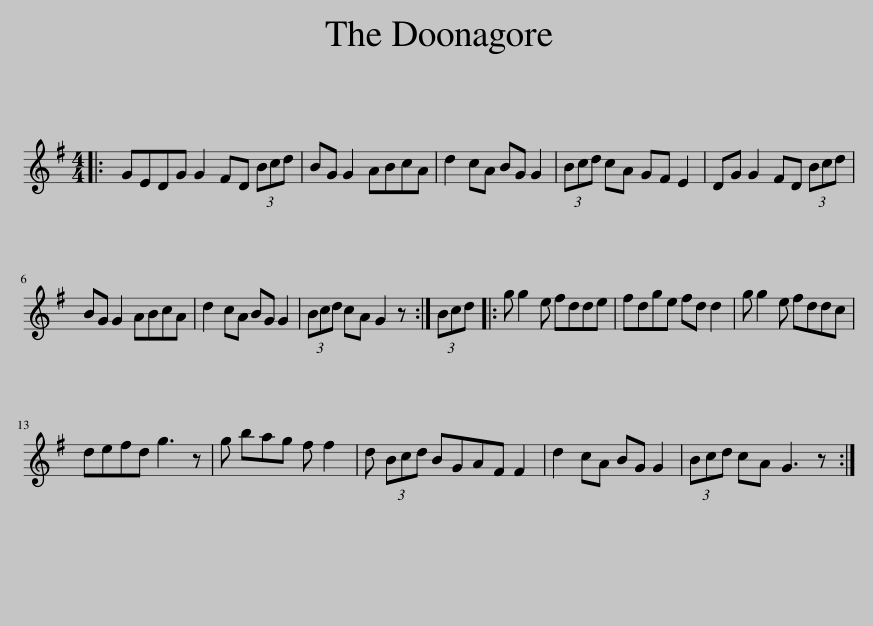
X:1
L:1/8
M:4/4
I:linebreak $
K:G
V:1 treble
V:1
|: GEDG G2 FD (3Bcd | BG G2 ABcA | d2 cA BG G2 | (3Bcd cA GF E2 | DG G2 FD (3Bcd |$ %5
 BG G2 ABcA | d2 cA BG G2 | (3Bcd cA G2 z :| (3Bcd |: g g2 e fdde | %10
 fdge fd d2 | g g2 e fddc |$ defd g3 z | g bag f f2 | d (3Bcd BGAF F2 | %15
 d2 cA BG G2 | (3Bcd cA G3 z :| %17
